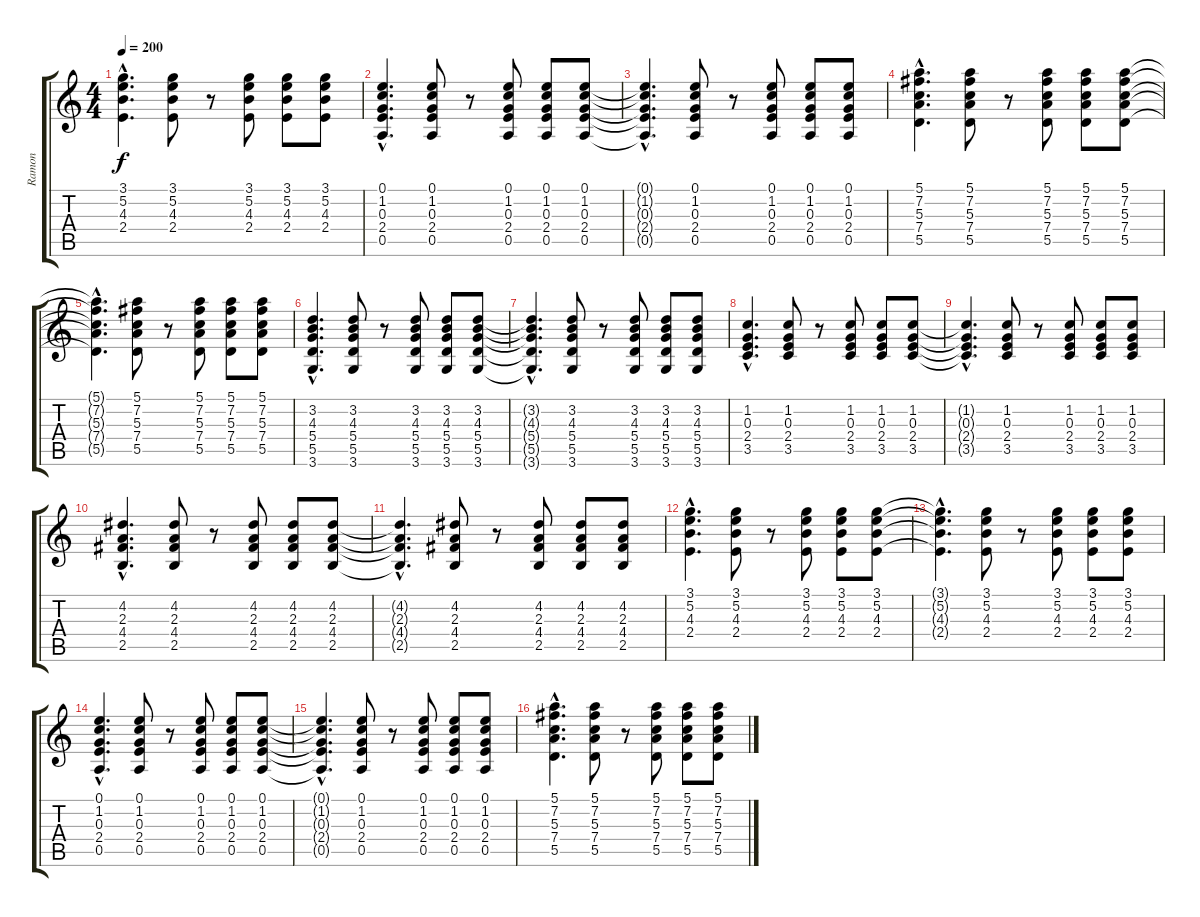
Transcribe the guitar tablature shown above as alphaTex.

\track ("Ramon" "Ramon") {instrument acousticguitarnylon}
\staff {score tabs}
\tuning (E4 B3 G3 D3 A2 E2) {hide}
\ts (4 4)
\tempo 200
\clef g2
\ks c
(3.1{hac t} 5.2{hac t} 4.3{hac t} 2.4{hac t}).4{d dy f} (3.1 5.2 4.3 2.4).8 r.8 (3.1 5.2 4.3 2.4).8 (3.1 5.2 4.3 2.4).8 (3.1 5.2 4.3 2.4).8 |
(0.1{hac} 1.2{hac} 0.3{hac} 2.4{hac} 0.5{hac}).4{d} (0.1 1.2 0.3 2.4 0.5).8 r.8 (0.1 1.2 0.3 2.4 0.5).8 (0.1 1.2 0.3 2.4 0.5).8 (0.1 1.2 0.3 2.4 0.5).8 |
(0.1{hac t} 1.2{hac t} 0.3{hac t} 2.4{hac t} 0.5{hac t}).4{d} (0.1 1.2 0.3 2.4 0.5).8 r.8 (0.1 1.2 0.3 2.4 0.5).8 (0.1 1.2 0.3 2.4 0.5).8 (0.1 1.2 0.3 2.4 0.5).8 |
(5.1{hac} 7.2{hac} 5.3{hac} 7.4{hac} 5.5{hac}).4{d} (5.1 7.2 5.3 7.4 5.5).8 r.8 (5.1 7.2 5.3 7.4 5.5).8 (5.1 7.2 5.3 7.4 5.5).8 (5.1 7.2 5.3 7.4 5.5).8 |
(5.1{hac t} 7.2{hac t} 5.3{hac t} 7.4{hac t} 5.5{hac t}).4{d} (5.1 7.2 5.3 7.4 5.5).8 r.8 (5.1 7.2 5.3 7.4 5.5).8 (5.1 7.2 5.3 7.4 5.5).8 (5.1 7.2 5.3 7.4 5.5).8 |
(3.2{hac} 4.3{hac} 5.4{hac} 5.5{hac} 3.6{hac}).4{d} (3.2 4.3 5.4 5.5 3.6).8 r.8 (3.2 4.3 5.4 5.5 3.6).8 (3.2 4.3 5.4 5.5 3.6).8 (3.2 4.3 5.4 5.5 3.6).8 |
(3.2{hac t} 4.3{hac t} 5.4{hac t} 5.5{hac t} 3.6{hac t}).4{d} (3.2 4.3 5.4 5.5 3.6).8 r.8 (3.2 4.3 5.4 5.5 3.6).8 (3.2 4.3 5.4 5.5 3.6).8 (3.2 4.3 5.4 5.5 3.6).8 |
(1.2{hac} 0.3{hac} 2.4{hac} 3.5{hac}).4{d} (1.2 0.3 2.4 3.5).8 r.8 (1.2 0.3 2.4 3.5).8 (1.2 0.3 2.4 3.5).8 (1.2 0.3 2.4 3.5).8 |
(1.2{hac t} 0.3{hac t} 2.4{hac t} 3.5{hac t}).4{d} (1.2 0.3 2.4 3.5).8 r.8 (1.2 0.3 2.4 3.5).8 (1.2 0.3 2.4 3.5).8 (1.2 0.3 2.4 3.5).8 |
(4.2{hac} 2.3{hac} 4.4{hac} 2.5{hac}).4{d} (4.2 2.3 4.4 2.5).8 r.8 (4.2 2.3 4.4 2.5).8 (4.2 2.3 4.4 2.5).8 (4.2 2.3 4.4 2.5).8 |
(4.2{hac t} 2.3{hac t} 4.4{hac t} 2.5{hac t}).4{d} (4.2 2.3 4.4 2.5).8 r.8 (4.2 2.3 4.4 2.5).8 (4.2 2.3 4.4 2.5).8 (4.2 2.3 4.4 2.5).8 |
(3.1{hac} 5.2{hac} 4.3{hac} 2.4{hac}).4{d} (3.1 5.2 4.3 2.4).8 r.8 (3.1 5.2 4.3 2.4).8 (3.1 5.2 4.3 2.4).8 (3.1 5.2 4.3 2.4).8 |
(3.1{hac t} 5.2{hac t} 4.3{hac t} 2.4{hac t}).4{d} (3.1 5.2 4.3 2.4).8 r.8 (3.1 5.2 4.3 2.4).8 (3.1 5.2 4.3 2.4).8 (3.1 5.2 4.3 2.4).8 |
(0.1{hac} 1.2{hac} 0.3{hac} 2.4{hac} 0.5{hac}).4{d} (0.1 1.2 0.3 2.4 0.5).8 r.8 (0.1 1.2 0.3 2.4 0.5).8 (0.1 1.2 0.3 2.4 0.5).8 (0.1 1.2 0.3 2.4 0.5).8 |
(0.1{hac t} 1.2{hac t} 0.3{hac t} 2.4{hac t} 0.5{hac t}).4{d} (0.1 1.2 0.3 2.4 0.5).8 r.8 (0.1 1.2 0.3 2.4 0.5).8 (0.1 1.2 0.3 2.4 0.5).8 (0.1 1.2 0.3 2.4 0.5).8 |
(5.1{hac} 7.2{hac} 5.3{hac} 7.4{hac} 5.5{hac}).4{d} (5.1 7.2 5.3 7.4 5.5).8 r.8 (5.1 7.2 5.3 7.4 5.5).8 (5.1 7.2 5.3 7.4 5.5).8 (5.1 7.2 5.3 7.4 5.5).8
